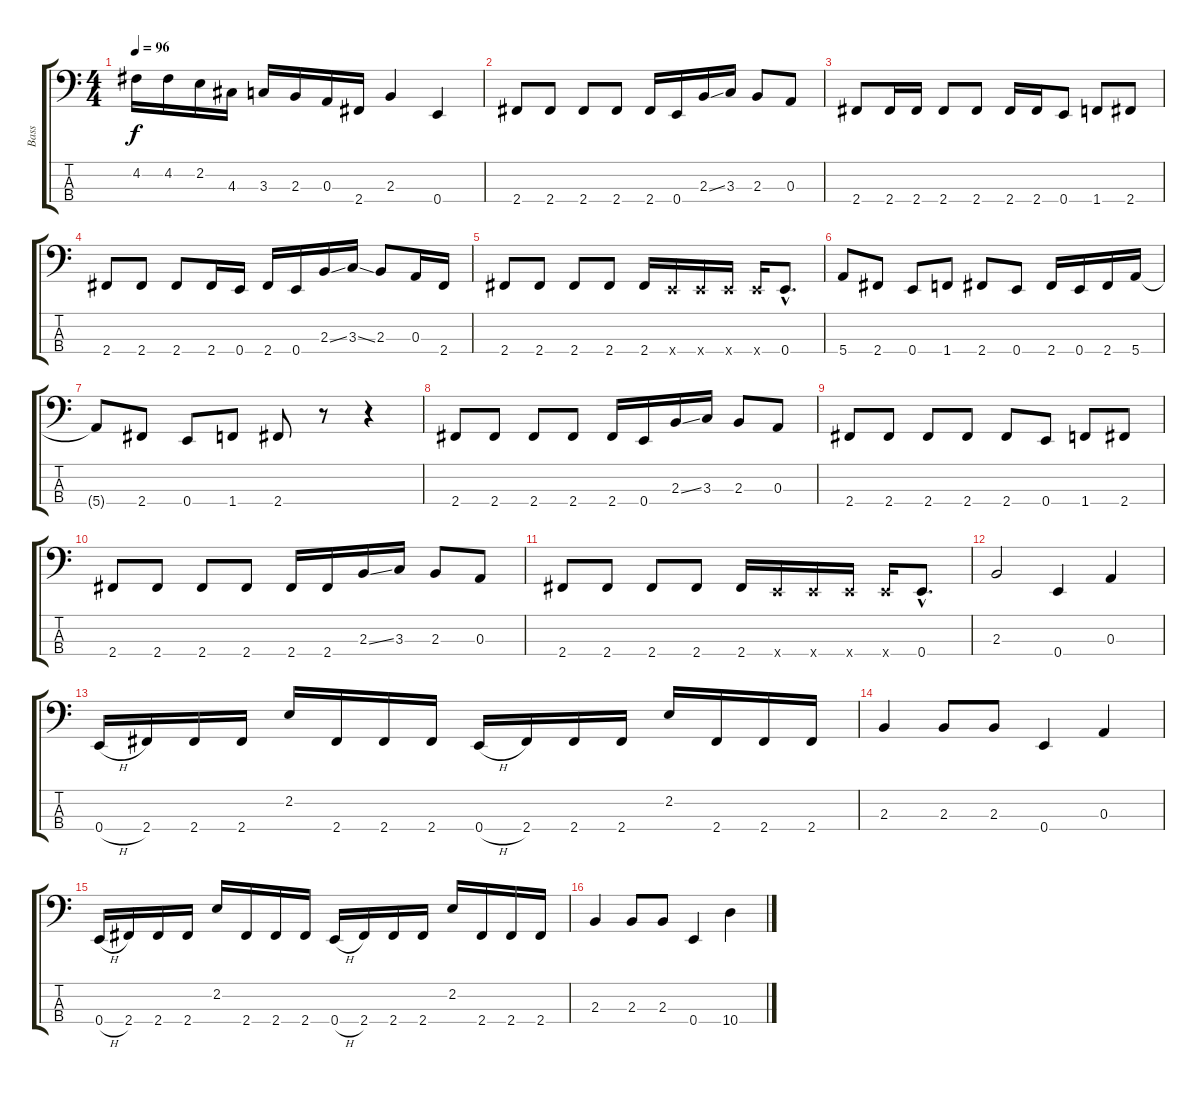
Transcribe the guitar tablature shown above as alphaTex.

\track ("Bass" "Bass") {instrument electricbasspick}
\staff {score tabs}
\tuning (G2 D2 A1 E1) {hide}
\ts (4 4)
\tempo 96
\clef f4
\ks c
4.2{t}.16{dy f} 4.2.16 2.2.16 4.3.16 3.3.16 2.3.16 0.3.16 2.4.16 2.3.4 0.4.4 |
2.4.8 2.4.8 2.4.8 2.4.8 2.4.16 0.4.16 2.3{ss}.16 3.3.16 2.3.8 0.3.8 |
2.4.8 2.4.16 2.4.16 2.4.8 2.4.8 2.4.16 2.4.16 0.4.8 1.4.8 2.4.8 |
2.4.8 2.4.8 2.4.8 2.4.16 0.4.16 2.4.16 0.4.16 2.3{ss}.16 3.3{ss}.16 2.3.8 0.3.16 2.4.16 |
2.4.8 2.4.8 2.4.8 2.4.8 2.4.16 0.4{x}.16 0.4{x}.16 0.4{x}.16 0.4{x}.16 0.4{hac}.8{d} |
5.4.8 2.4.8 0.4.8 1.4.8 2.4.8 0.4.8 2.4.16 0.4.16 2.4.16 5.4.16 |
5.4{t}.8 2.4.8 0.4.8 1.4.8 2.4.8 r.8 r.4 |
2.4.8 2.4.8 2.4.8 2.4.8 2.4.16 0.4.16 2.3{ss}.16 3.3.16 2.3.8 0.3.8 |
2.4.8 2.4.8 2.4.8 2.4.8 2.4.8 0.4.8 1.4.8 2.4.8 |
2.4.8 2.4.8 2.4.8 2.4.8 2.4.16 2.4.16 2.3{ss}.16 3.3.16 2.3.8 0.3.8 |
2.4.8 2.4.8 2.4.8 2.4.8 2.4.16 0.4{x}.16 0.4{x}.16 0.4{x}.16 0.4{x}.16 0.4{hac}.8{d} |
2.3.2 0.4.4 0.3.4 |
0.4{h}.16 2.4.16 2.4.16 2.4.16 2.2.16 2.4.16 2.4.16 2.4.16 0.4{h}.16 2.4.16 2.4.16 2.4.16 2.2.16 2.4.16 2.4.16 2.4.16 |
2.3.4 2.3.8 2.3.8 0.4.4 0.3.4 |
0.4{h}.16 2.4.16 2.4.16 2.4.16 2.2.16 2.4.16 2.4.16 2.4.16 0.4{h}.16 2.4.16 2.4.16 2.4.16 2.2.16 2.4.16 2.4.16 2.4.16 |
2.3.4 2.3.8 2.3.8 0.4.4 10.4.4
